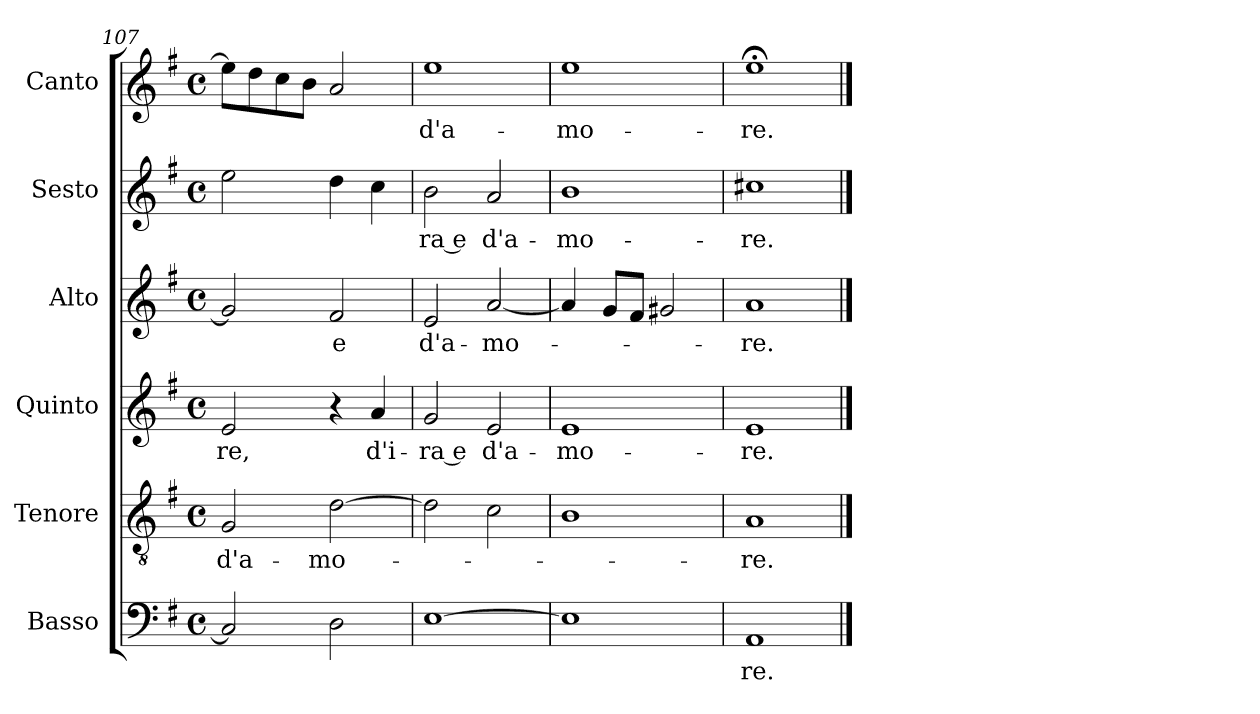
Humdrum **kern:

**kern	**text	**kern	**text	**kern	**text	**kern	**text	**kern	**text	**kern	**text
*part6	*part6	*part5	*part5	*part4	*part4	*part3	*part3	*part2	*part2	*part1	*part1
*staff6	*staff6	*staff5	*staff5	*staff4	*staff4	*staff3	*staff3	*staff2	*staff2	*staff1	*staff1
*I"Basso	*	*I"Tenore	*	*I"Quinto	*	*I"Alto	*	*I"Sesto	*	*I"Canto	*
*I'B	*	*I'T	*	*	*	*I'A	*	*	*	*I'C	*
*clefF4	*	*clefGv2	*	*clefG2	*	*clefG2	*	*clefG2	*	*clefG2	*
*k[f#]	*	*k[f#]	*	*k[f#]	*	*k[f#]	*	*k[f#]	*	*k[f#]	*
*G:	*	*G:	*	*G:	*	*G:	*	*G:	*	*G:	*
*M4/4	*	*M4/4	*	*M4/4	*	*M4/4	*	*M4/4	*	*M4/4	*
*met(c)	*	*met(c)	*	*met(c)	*	*met(c)	*	*met(c)	*	*met(c)	*
=107	=107	=107	=107	=107	=107	=107	=107	=107	=107	=107	=107
!	!	!	!LO:LY:b	!	!LO:LY:b	!	!	!	!	!	!
2C/]	.	2G/	d'a-	2e/	-re,	2g/]	.	2ee\	.	8ee\L]	.
.	.	.	.	.	.	.	.	.	.	8dd\	.
.	.	.	.	.	.	.	.	.	.	8cc\	.
.	.	.	.	.	.	.	.	.	.	8b\J	.
!	!	!	!LO:LY:b	!	!	!	!LO:LY:b	!	!	!	!
2D\	.	[2d\	-mo-	4r	.	2f#/	e	4dd\	.	2a/	.
!	!	!	!	!	!LO:LY:b	!	!	!	!	!	!
.	.	.	.	4a/	d'i-	.	.	4cc\	.	.	.
=108	=108	=108	=108	=108	=108	=108	=108	=108	=108	=108	=108
!	!	!	!	!	!LO:LY:b	!	!LO:LY:b	!	!LO:LY:b	!	!LO:LY:b
[1E	.	2d\]	.	2g/	-ra e	2e/	d'a-	2b\	-ra e	1ee	d'a-
!	!	!	!	!	!LO:LY:b	!	!LO:LY:b	!	!LO:LY:b	!	!
.	.	2c\	.	2e/	d'a-	[2a/	-mo-	2a/	d'a-	.	.
=109	=109	=109	=109	=109	=109	=109	=109	=109	=109	=109	=109
!	!	!	!	!	!LO:LY:b	!	!	!	!LO:LY:b	!	!LO:LY:b
1E]	.	1B	.	1e	-mo-	4a/]	.	1b	-mo-	1ee	-mo-
.	.	.	.	.	.	8g/L	.	.	.	.	.
.	.	.	.	.	.	8f#/J	.	.	.	.	.
.	.	.	.	.	.	2g#X/	.	.	.	.	.
=110	=110	=110	=110	=110	=110	=110	=110	=110	=110	=110	=110
!	!LO:LY:b	!	!LO:LY:b	!	!LO:LY:b	!	!LO:LY:b	!	!LO:LY:b	!	!LO:LY:b
1AA	-re.	1A	-re.	1e	-re.	1a	-re.	1cc#X	-re.	1ee;<	-re.
==	==	==	==	==	==	==	==	==	==	==	==
*-	*-	*-	*-	*-	*-	*-	*-	*-	*-	*-	*-
